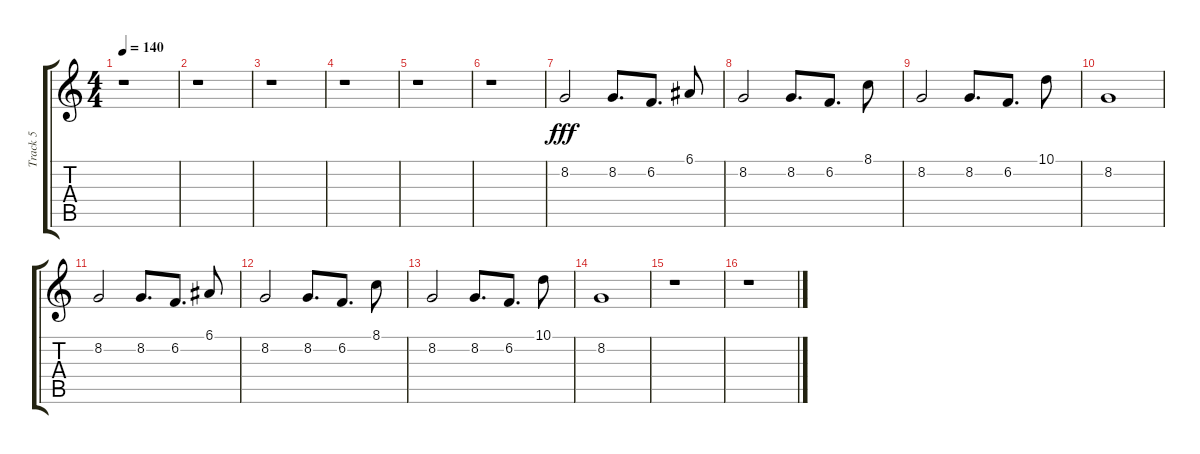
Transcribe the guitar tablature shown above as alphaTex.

\track ("Track 5" "Track 5") {instrument trombone}
\staff {score tabs}
\tuning (E4 B3 G3 D3 A2 E2) {hide}
\ts (4 4)
\tempo 140
\clef g2
\ks c
r.1{dy fff} |
r.1 |
r.1 |
r.1 |
r.1 |
r.1 |
8.2.2 8.2.8{d} 6.2.8{d} 6.1.8 |
8.2.2 8.2.8{d} 6.2.8{d} 8.1.8 |
8.2.2 8.2.8{d} 6.2.8{d} 10.1.8 |
8.2.1 |
8.2.2 8.2.8{d} 6.2.8{d} 6.1.8 |
8.2.2 8.2.8{d} 6.2.8{d} 8.1.8 |
8.2.2 8.2.8{d} 6.2.8{d} 10.1.8 |
8.2.1 |
r.1 |
r.1
